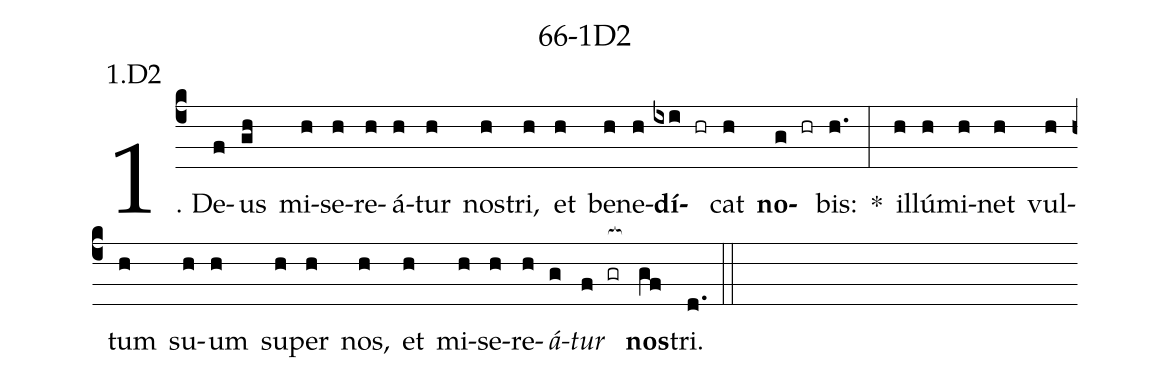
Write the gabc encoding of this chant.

name: 66-1D2;
annotation: 1.D2;
%%
(c4)1. De(f)us(gh) mi(h)se(h)re(h)á(h)tur(h) nos(h)tri,(h) et(h) be(h)ne(h)<b>dí</b>(ixi hr)cat(h) <b>no</b>(g hr)bis:(h.) *(:) il(h)lú(h)mi(h)net(h) vul(h)tum(h) su(h)um(h) su(h)per(h) nos,(h) et(h) mi(h)se(h)re(h)<i>á</i>(g)<i>tur</i>(f gr[ocb:1{]) <b>nos</b>(gf[ocb:0}])tri.(d.) (::)
